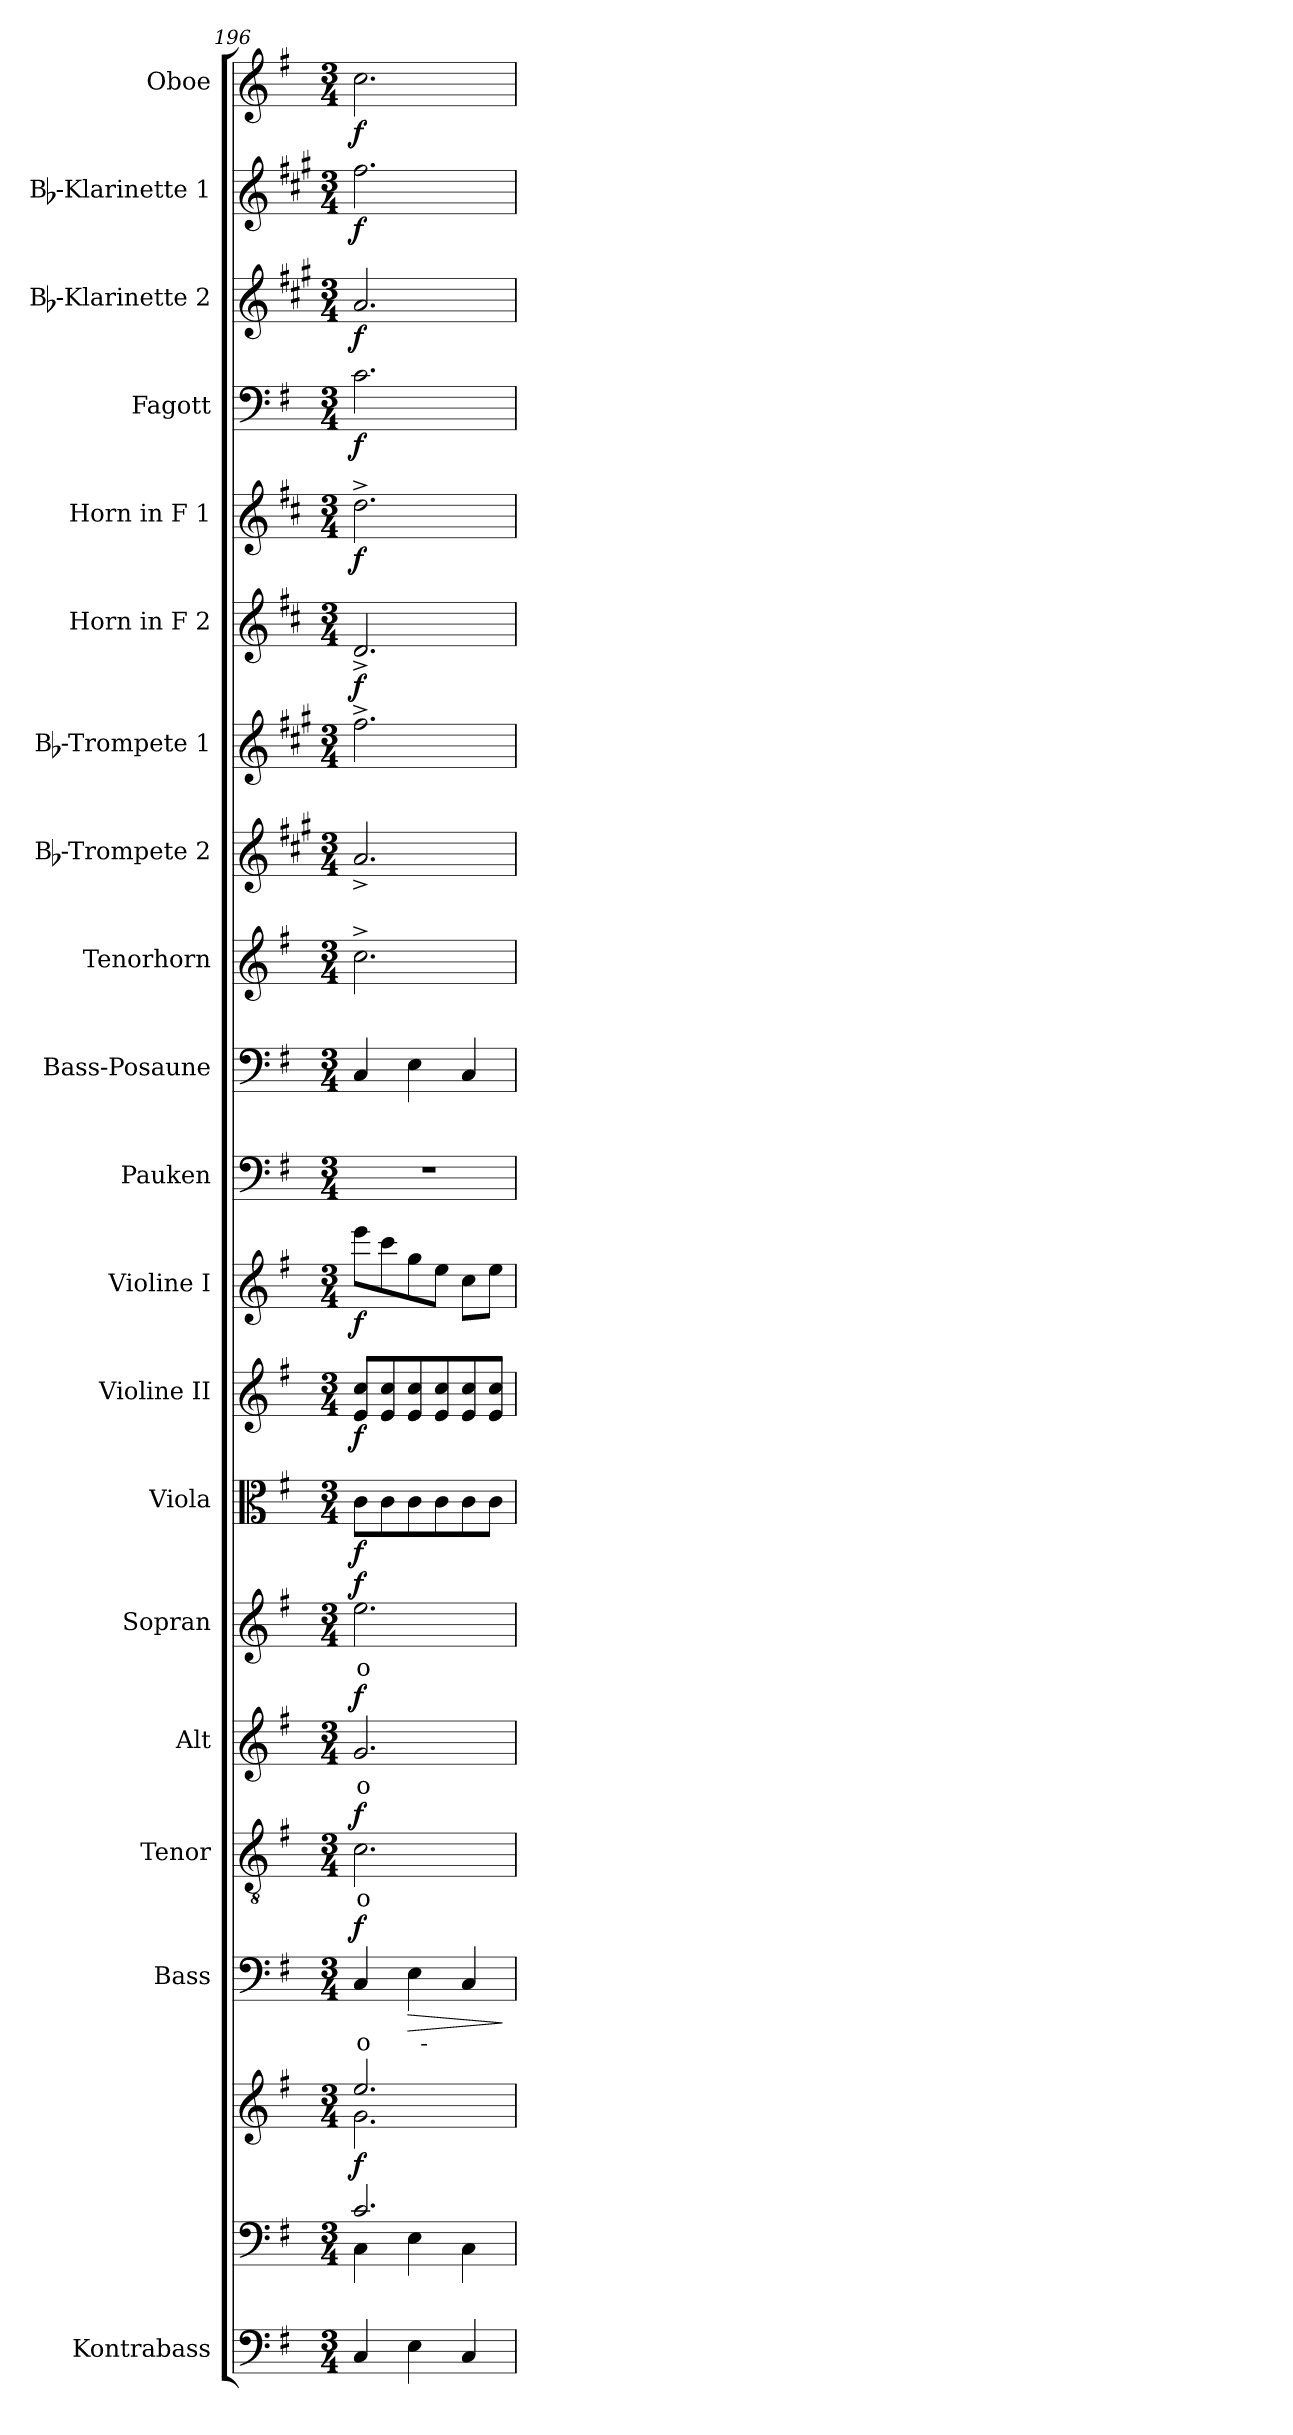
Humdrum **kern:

**kern	**kern	**kern	**dynam	**kern	**text	**dynam	**kern	**text	**dynam	**kern	**text	**dynam	**kern	**text	**dynam	**kern	**dynam	**kern	**dynam	**kern	**dynam	**kern	**kern	**kern	**kern	**kern	**kern	**dynam	**kern	**dynam	**kern	**dynam	**kern	**dynam	**kern	**dynam	**kern	**dynam
*part20	*part19	*part19	*part19	*part18	*part18	*part18	*part17	*part17	*part17	*part16	*part16	*part16	*part15	*part15	*part15	*part14	*part14	*part13	*part13	*part12	*part12	*part11	*part10	*part9	*part8	*part7	*part6	*part6	*part5	*part5	*part4	*part4	*part3	*part3	*part2	*part2	*part1	*part1
*staff21	*staff20	*staff19	*staff19/20	*staff18	*staff18	*staff18	*staff17	*staff17	*staff17	*staff16	*staff16	*staff16	*staff15	*staff15	*staff15	*staff14	*staff14	*staff13	*staff13	*staff12	*staff12	*staff11	*staff10	*staff9	*staff8	*staff7	*staff6	*staff6	*staff5	*staff5	*staff4	*staff4	*staff3	*staff3	*staff2	*staff2	*staff1	*staff1
*I"Kontrabass	*	*	*	*I"Bass	*	*	*I"Tenor	*	*	*I"Alt	*	*	*I"Sopran	*	*	*I"Viola	*	*I"Violine II	*	*I"Violine I	*	*I"Pauken	*I"Bass-Posaune	*I"Tenorhorn	*I"Bb-Trompete 2	*I"Bb-Trompete 1	*I"Horn in F 2	*	*I"Horn in F 1	*	*I"Fagott	*	*I"Bb-Klarinette 2	*	*I"Bb-Klarinette 1	*	*I"Oboe	*
*I'Kb.	*	*	*	*I'B.	*	*	*I'T.	*	*	*I'A.	*	*	*I'S.	*	*	*I'Vla.	*	*I'Vl. II	*	*I'Vl. I	*	*I'Pk.	*I'B. Pos.	*I'T. Hrn.	*I'Bb Trp. 2	*I'Bb Trp. 1	*	*	*	*	*I'Fg.	*	*I'Bb Kl. 2	*	*I'Bb Kl. 1	*	*I'Ob.	*
*clefF4	*clefF4	*clefG2	*	*clefF4	*	*	*clefGv2	*	*	*clefG2	*	*	*clefG2	*	*	*clefC3	*	*clefG2	*	*clefG2	*	*clefF4	*clefF4	*clefG2	*clefG2	*clefG2	*clefG2	*	*clefG2	*	*clefF4	*	*clefG2	*	*clefG2	*	*clefG2	*
*ITrd7c12	*	*	*	*	*	*	*	*	*	*	*	*	*	*	*	*	*	*	*	*	*	*	*	*ITrd8c14	*ITrd1c2	*ITrd1c2	*ITrd4c7	*	*ITrd4c7	*	*	*	*ITrd1c2	*	*ITrd1c2	*	*	*
*k[f#]	*k[f#]	*k[f#]	*	*k[f#]	*	*	*k[f#]	*	*	*k[f#]	*	*	*k[f#]	*	*	*k[f#]	*	*k[f#]	*	*k[f#]	*	*k[f#]	*k[f#]	*k[f#]	*k[f#]	*k[f#]	*k[f#]	*	*k[f#]	*	*k[f#]	*	*k[f#]	*	*k[f#]	*	*k[f#]	*
*G:	*G:	*G:	*	*G:	*	*	*G:	*	*	*G:	*	*	*G:	*	*	*G:	*	*G:	*	*G:	*	*G:	*G:	*G:	*G:	*G:	*G:	*	*G:	*	*G:	*	*G:	*	*G:	*	*G:	*
*M3/4	*M3/4	*M3/4	*	*M3/4	*	*	*M3/4	*	*	*M3/4	*	*	*M3/4	*	*	*M3/4	*	*M3/4	*	*M3/4	*	*M3/4	*M3/4	*M3/4	*M3/4	*M3/4	*M3/4	*	*M3/4	*	*M3/4	*	*M3/4	*	*M3/4	*	*M3/4	*
=196	=196	=196	=196	=196	=196	=196	=196	=196	=196	=196	=196	=196	=196	=196	=196	=196	=196	=196	=196	=196	=196	=196	=196	=196	=196	=196	=196	=196	=196	=196	=196	=196	=196	=196	=196	=196	=196	=196
*	*^	*^	*	*	*	*	*	*	*	*	*	*	*	*	*	*	*	*	*	*	*	*	*	*	*	*	*	*	*	*	*	*	*	*	*	*	*	*
!	!	!	!	!	!LO:DY:b	!	!LO:LY:b	!LO:DY:a	!	!LO:LY:b	!LO:DY:a	!	!LO:LY:b	!LO:DY:a	!	!LO:LY:b	!LO:DY:a	!	!LO:DY:b	!	!LO:DY:b	!	!LO:DY:b	!	!	!	!	!	!	!LO:DY:b	!	!LO:DY:b	!	!LO:DY:b	!	!LO:DY:b	!	!LO:DY:b	!	!LO:DY:b
4CC/	2.c/	4C\	2.ee/	2.g\	f	4C/	-o-	f	2.c\	-o-	f	2.g/	-o-	f	2.ee\	-o-	f	8c\L	f	8e/ 8cc/L	f	8eee\L	f	2.r	4C/	2.c^>\	2.g^</	2.ee^>\	2.G^</	f	2.g^>\	f	2.c\	f	2.g/	f	2.ee\	f	2.cc\	f
.	.	.	.	.	.	.	.	.	.	.	.	.	.	.	.	.	.	8c\	.	8e/ 8cc/	.	8ccc\	.	.	.	.	.	.	.	.	.	.	.	.	.	.	.	.	.	.
!	!	!	!	!	!	!	!	!LO:HP:b	!	!	!	!	!	!	!	!	!	!	!	!	!	!	!	!	!	!	!	!	!	!	!	!	!	!	!	!	!	!	!	!
4EE\	.	4E\	.	.	.	4E\	.	>	.	.	.	.	.	.	.	.	.	8c\	.	8e/ 8cc/	.	8gg\	.	.	4E\	.	.	.	.	.	.	.	.	.	.	.	.	.	.	.
.	.	.	.	.	.	.	.	.	.	.	.	.	.	.	.	.	.	8c\	.	8e/ 8cc/	.	8ee\J	.	.	.	.	.	.	.	.	.	.	.	.	.	.	.	.	.	.
4CC/	.	4C\	.	.	.	4C/	.	.	.	.	.	.	.	.	.	.	.	8c\	.	8e/ 8cc/	.	8cc\L	.	.	4C/	.	.	.	.	.	.	.	.	.	.	.	.	.	.	.
.	.	.	.	.	.	.	.	.	.	.	.	.	.	.	.	.	.	8c\J	.	8e/ 8cc/J	.	8ee\J	.	.	.	.	.	.	.	.	.	.	.	.	.	.	.	.	.	.
*	*v	*v	*	*	*	*	*	*	*	*	*	*	*	*	*	*	*	*	*	*	*	*	*	*	*	*	*	*	*	*	*	*	*	*	*	*	*	*	*	*
*	*	*v	*v	*	*	*	*	*	*	*	*	*	*	*	*	*	*	*	*	*	*	*	*	*	*	*	*	*	*	*	*	*	*	*	*	*	*	*	*
.	.	.	.	.	.	]	.	.	.	.	.	.	.	.	.	.	.	.	.	.	.	.	.	.	.	.	.	.	.	.	.	.	.	.	.	.	.	.
=	=	=	=	=	=	=	=	=	=	=	=	=	=	=	=	=	=	=	=	=	=	=	=	=	=	=	=	=	=	=	=	=	=	=	=	=	=	=
*-	*-	*-	*-	*-	*-	*-	*-	*-	*-	*-	*-	*-	*-	*-	*-	*-	*-	*-	*-	*-	*-	*-	*-	*-	*-	*-	*-	*-	*-	*-	*-	*-	*-	*-	*-	*-	*-	*-
